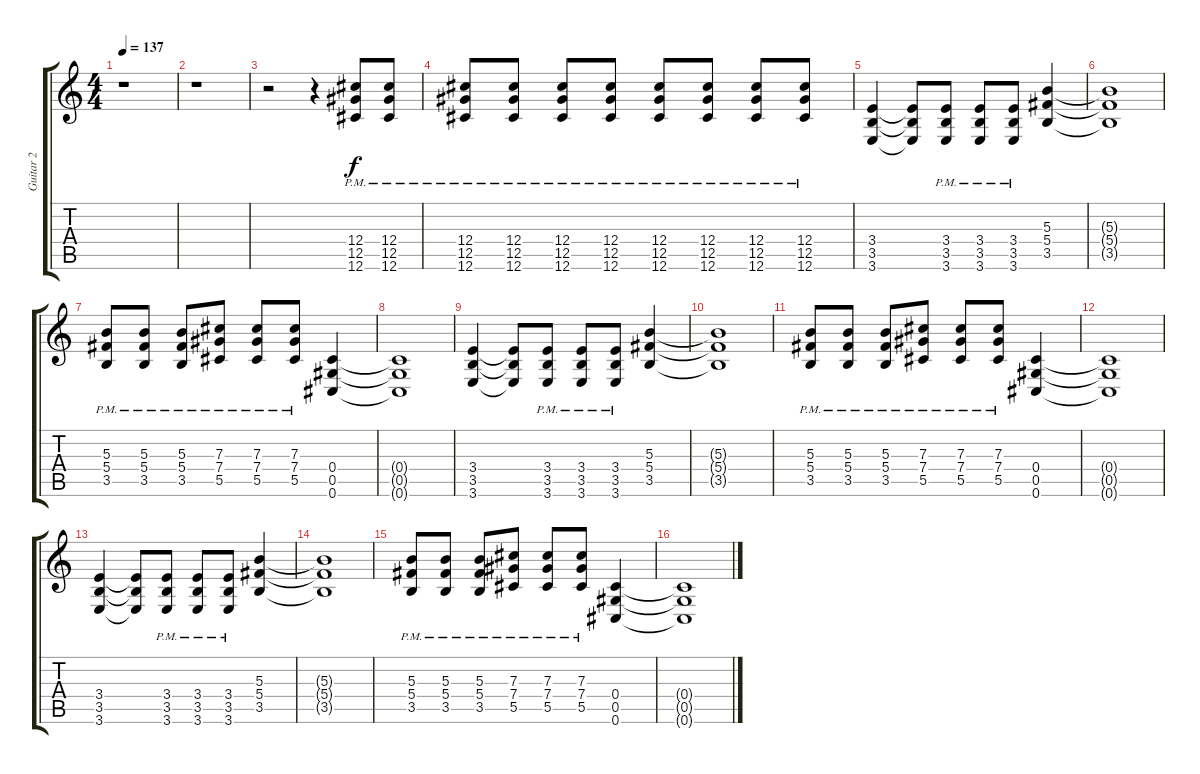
\track ("Guitar 2" "Guitar 2") {instrument distortionguitar}
\staff {score tabs}
\tuning (Eb4 Bb3 Gb3 Db3 Ab2 Db2) {hide}
\ts (4 4)
\tempo 137
\clef g2
\ks c
r.1{dy p} |
r.1 |
r.2 r.4 (12.4{pm} 12.5{pm} 12.6{pm}).8{dy f} (12.4{pm} 12.5{pm} 12.6{pm}).8 |
(12.4{pm} 12.5{pm} 12.6{pm}).8 (12.4{pm} 12.5{pm} 12.6{pm}).8 (12.4{pm} 12.5{pm} 12.6{pm}).8 (12.4{pm} 12.5{pm} 12.6{pm}).8 (12.4{pm} 12.5{pm} 12.6{pm}).8 (12.4{pm} 12.5{pm} 12.6{pm}).8 (12.4{pm} 12.5{pm} 12.6{pm}).8 (12.4{pm} 12.5{pm} 12.6{pm}).8 |
(3.4 3.5 3.6).4 (3.4{t} 3.5{t} 3.6{t}).8 (3.4{pm} 3.5{pm} 3.6{pm}).8 (3.4{pm} 3.5{pm} 3.6{pm}).8 (3.4{pm} 3.5{pm} 3.6{pm}).8 (5.3 5.4 3.5).4 |
(5.3{t} 5.4{t} 3.5{t}).1 |
(5.3{pm} 5.4{pm} 3.5{pm}).8 (5.3{pm} 5.4{pm} 3.5{pm}).8 (5.3{pm} 5.4{pm} 3.5{pm}).8 (7.3{pm} 7.4{pm} 5.5{pm}).8 (7.3{pm} 7.4{pm} 5.5{pm}).8 (7.3{pm} 7.4{pm} 5.5{pm}).8 (0.4 0.5 0.6).4 |
(0.4{t} 0.5{t} 0.6{t}).1 |
(3.4 3.5 3.6).4 (3.4{t} 3.5{t} 3.6{t}).8 (3.4{pm} 3.5{pm} 3.6{pm}).8 (3.4{pm} 3.5{pm} 3.6{pm}).8 (3.4{pm} 3.5{pm} 3.6{pm}).8 (5.3 5.4 3.5).4 |
(5.3{t} 5.4{t} 3.5{t}).1 |
(5.3{pm} 5.4{pm} 3.5{pm}).8 (5.3{pm} 5.4{pm} 3.5{pm}).8 (5.3{pm} 5.4{pm} 3.5{pm}).8 (7.3{pm} 7.4{pm} 5.5{pm}).8 (7.3{pm} 7.4{pm} 5.5{pm}).8 (7.3{pm} 7.4{pm} 5.5{pm}).8 (0.4 0.5 0.6).4 |
(0.4{t} 0.5{t} 0.6{t}).1 |
(3.4 3.5 3.6).4 (3.4{t} 3.5{t} 3.6{t}).8 (3.4{pm} 3.5{pm} 3.6{pm}).8 (3.4{pm} 3.5{pm} 3.6{pm}).8 (3.4{pm} 3.5{pm} 3.6{pm}).8 (5.3 5.4 3.5).4 |
(5.3{t} 5.4{t} 3.5{t}).1 |
(5.3{pm} 5.4{pm} 3.5{pm}).8 (5.3{pm} 5.4{pm} 3.5{pm}).8 (5.3{pm} 5.4{pm} 3.5{pm}).8 (7.3{pm} 7.4{pm} 5.5{pm}).8 (7.3{pm} 7.4{pm} 5.5{pm}).8 (7.3{pm} 7.4{pm} 5.5{pm}).8 (0.4 0.5 0.6).4 |
(0.4{t} 0.5{t} 0.6{t}).1
